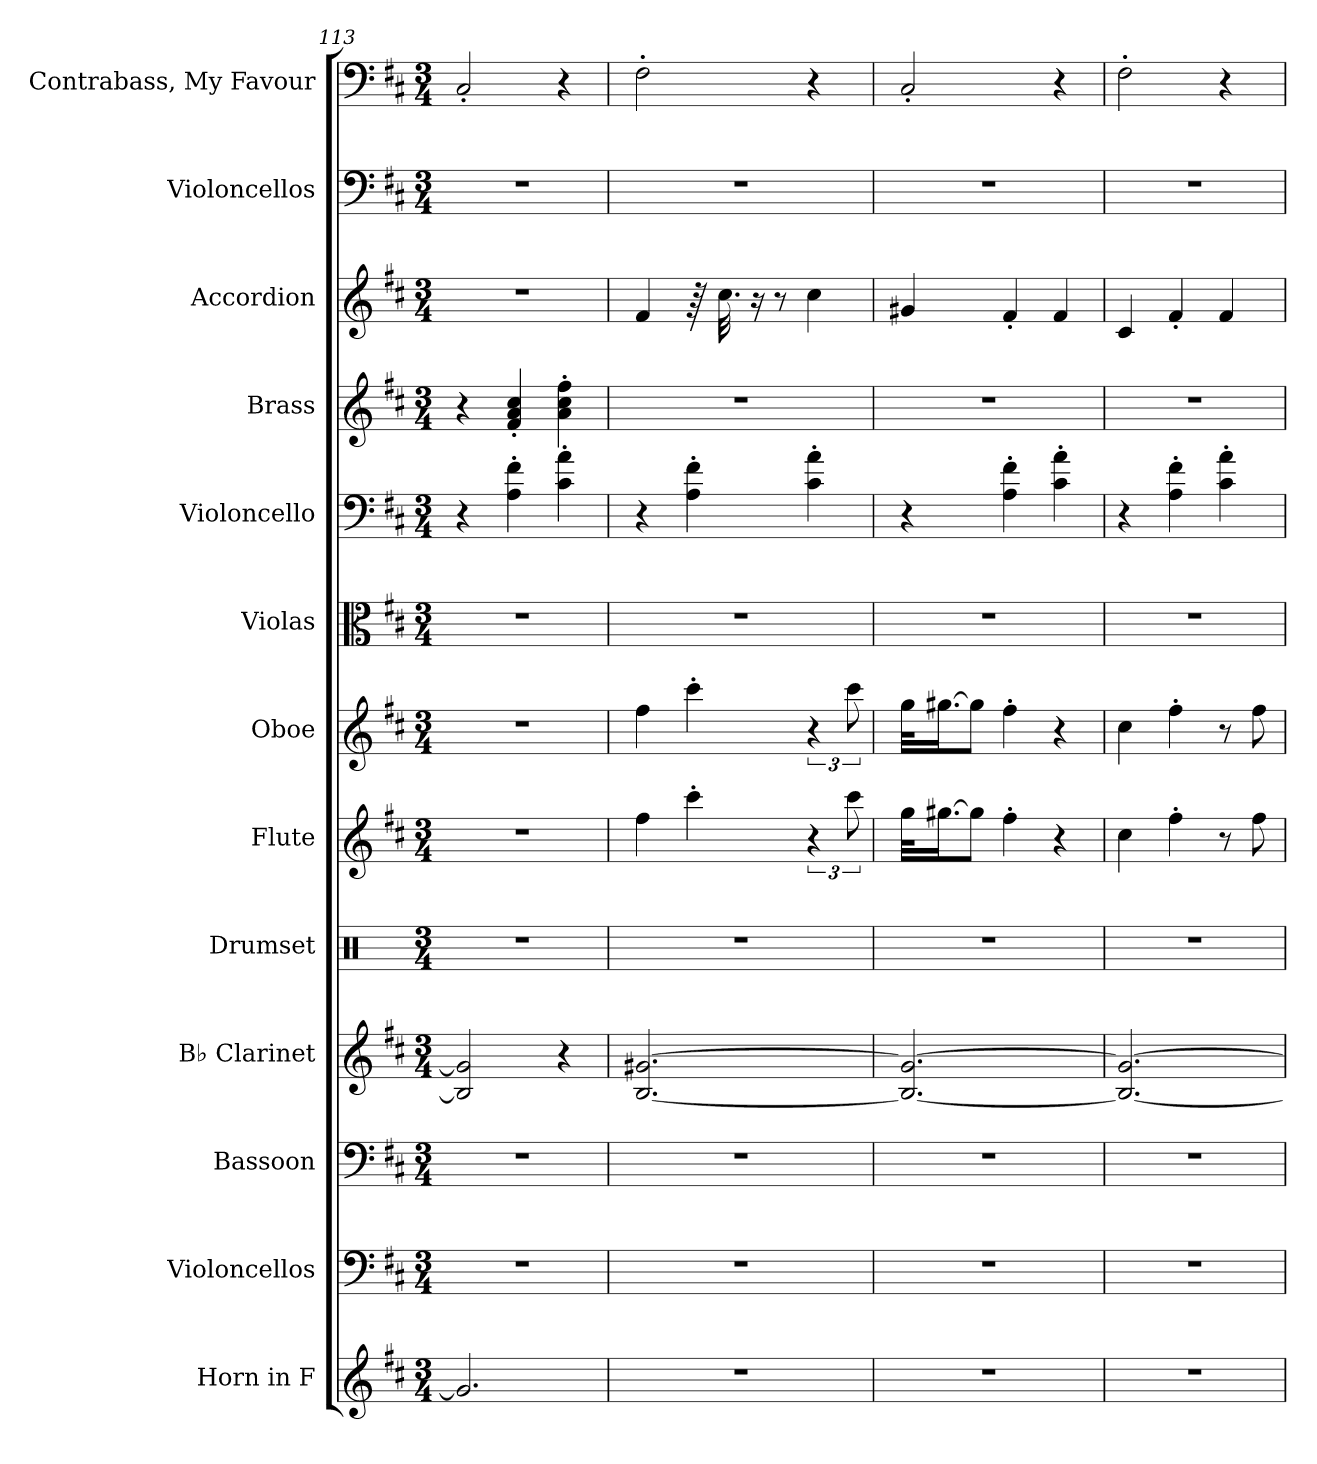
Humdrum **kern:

**kern	**kern	**kern	**kern	**kern	**kern	**kern	**kern	**kern	**kern	**kern	**kern	**kern
*part13	*part12	*part11	*part10	*part9	*part8	*part7	*part6	*part5	*part4	*part3	*part2	*part1
*staff13	*staff12	*staff11	*staff10	*staff9	*staff8	*staff7	*staff6	*staff5	*staff4	*staff3	*staff2	*staff1
*I"Horn in F	*I"Violoncellos	*I"Bassoon	*I"B♭ Clarinet	*I"Drumset	*I"Flute	*I"Oboe	*I"Violas	*I"Violoncello	*I"Brass	*I"Accordion	*I"Violoncellos	*I"Contrabass, My Favour
*	*I'Vcs.	*I'Bsn.	*I'B♭ Cl.	*I'D. Set	*I'Fl.	*I'Ob.	*I'Vlas.	*I'Vc.	*I'Br.	*I'Acc.	*I'Vcs.	*I'Cb.
*clefG2	*clefF4	*clefF4	*clefG2	*clefX	*clefG2	*clefG2	*clefC3	*clefF4	*clefG2	*clefG2	*clefF4	*clefF4
*ITrd4c7	*	*	*ITrd1c2	*	*	*	*	*	*	*	*	*ITrd7c12
*k[f#]	*k[f#c#]	*k[f#c#]	*k[]	*k[]	*k[f#c#]	*k[f#c#]	*k[f#c#]	*k[f#c#]	*k[f#c#]	*k[f#c#]	*k[f#c#]	*k[f#c#]
*M3/4	*M3/4	*M3/4	*M3/4	*M3/4	*M3/4	*M3/4	*M3/4	*M3/4	*M3/4	*M3/4	*M3/4	*M3/4
=113	=113	=113	=113	=113	=113	=113	=113	=113	=113	=113	=113	=113
2.c#/]	2.r	2.r	2A/] 2f#/]	2.r	2.r	2.r	2.r	4r	4r	2.r	2.r	2CC#'/
.	.	.	.	.	.	.	.	4A\' 4f#\'	4f#/' 4a/' 4cc#/'	.	.	.
.	.	.	4r	.	.	.	.	4c#\' 4a\'	4a\' 4cc#\' 4ff#\'	.	.	4r
=114	=114	=114	=114	=114	=114	=114	=114	=114	=114	=114	=114	=114
2.r	2.r	2.r	[2.A/ [2.f#X/	2.r	4ff#\	4ff#\	2.r	4r	2.r	4f#/	2.r	2FF#'\
.	.	.	.	.	4ccc#'\	4ccc#'\	.	4A\' 4f#\'	.	64r	.	.
.	.	.	.	.	.	.	.	.	.	32.cc#\	.	.
.	.	.	.	.	.	.	.	.	.	16r	.	.
.	.	.	.	.	.	.	.	.	.	8r	.	.
.	.	.	.	.	6r	6r	.	4c#\' 4a\'	.	4cc#\	.	4r
.	.	.	.	.	12ccc#\	12ccc#\	.	.	.	.	.	.
=115	=115	=115	=115	=115	=115	=115	=115	=115	=115	=115	=115	=115
2.r	2.r	2.r	2.A/_ 2.f#/_	2.r	32gg\KLL	32gg\KLL	2.r	4r	2.r	4g#X/	2.r	2CC#'/
.	.	.	.	.	[16.gg#X\J	[16.gg#X\J	.	.	.	.	.	.
.	.	.	.	.	8gg#\J]	8gg#\J]	.	.	.	.	.	.
.	.	.	.	.	4ff#'\	4ff#'\	.	4A\' 4f#\'	.	4f#'/	.	.
.	.	.	.	.	4r	4r	.	4c#\' 4a\'	.	4f#/	.	4r
!!LO:PB:g=z
=116	=116	=116	=116	=116	=116	=116	=116	=116	=116	=116	=116	=116
2.r	2.r	2.r	2.A/_ 2.f#/_	2.r	4cc#\	4cc#\	2.r	4r	2.r	4c#/	2.r	2FF#'\
.	.	.	.	.	4ff#'\	4ff#'\	.	4A\' 4f#\'	.	4f#'/	.	.
.	.	.	.	.	8r	8r	.	4c#\' 4a\'	.	4f#/	.	4r
.	.	.	.	.	8ff#\	8ff#\	.	.	.	.	.	.
=	=	=	=	=	=	=	=	=	=	=	=	=
*-	*-	*-	*-	*-	*-	*-	*-	*-	*-	*-	*-	*-
